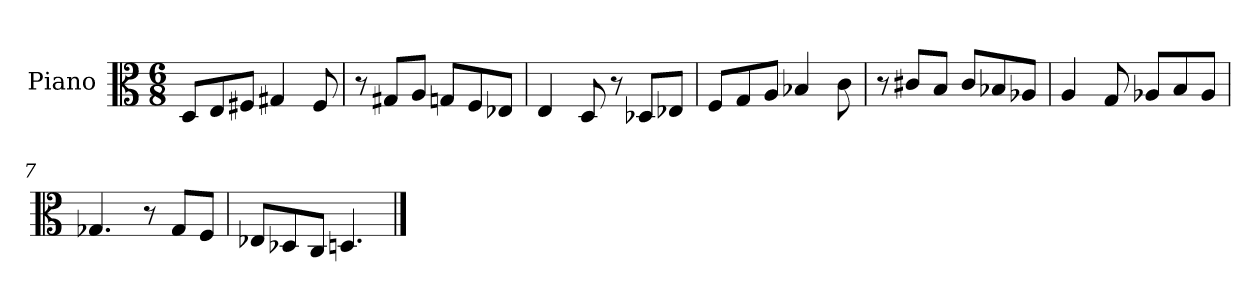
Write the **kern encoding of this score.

**kern
*part1
*staff1
*I"Piano
*I'Pno
*clefC3
*k[]
*M6/8
=1
8D/L
8E/
8F#X/J
4G#X/
8F#/
=2
8r
8G#X/L
8A/J
8Gn/L
8F/
8E-X/J
=3
4E/
8D/
8r
8D-X/L
8E-X/J
=4
8F/L
8G/
8A/J
4B-X/
8c\
=5
8r
8c#X/L
8B/J
8c#/L
8B-X/
8A-X/J
=6
4A/
8G/
8A-X/L
8B/
8A-/J
=7
4.G-X/
8r
8G-/L
8F/J
=8
8E-X/L
8D-X/
8C/J
4.Dn/
==
*-
